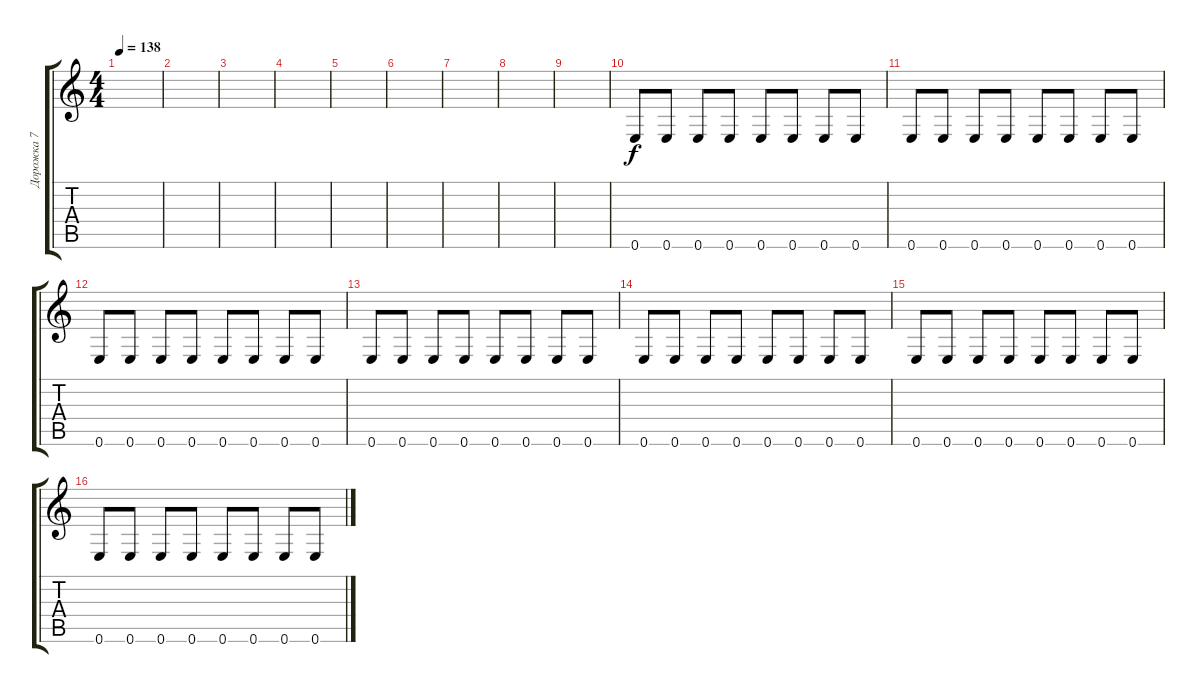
\track ("Дорожка 7" "Дорожка 7") {instrument electricguitarmuted}
\staff {score tabs}
\tuning (E4 B3 G3 D3 A2 E2) {hide}
\ts (4 4)
\tempo 138
\clef g2
\ks c
|
|
|
|
|
|
|
|
|
0.6.8 0.6.8 0.6.8 0.6.8 0.6.8 0.6.8 0.6.8 0.6.8 |
0.6.8 0.6.8 0.6.8 0.6.8 0.6.8 0.6.8 0.6.8 0.6.8 |
0.6.8 0.6.8 0.6.8 0.6.8 0.6.8 0.6.8 0.6.8 0.6.8 |
0.6.8 0.6.8 0.6.8 0.6.8 0.6.8 0.6.8 0.6.8 0.6.8 |
0.6.8 0.6.8 0.6.8 0.6.8 0.6.8 0.6.8 0.6.8 0.6.8 |
0.6.8 0.6.8 0.6.8 0.6.8 0.6.8 0.6.8 0.6.8 0.6.8 |
0.6.8 0.6.8 0.6.8 0.6.8 0.6.8 0.6.8 0.6.8 0.6.8
